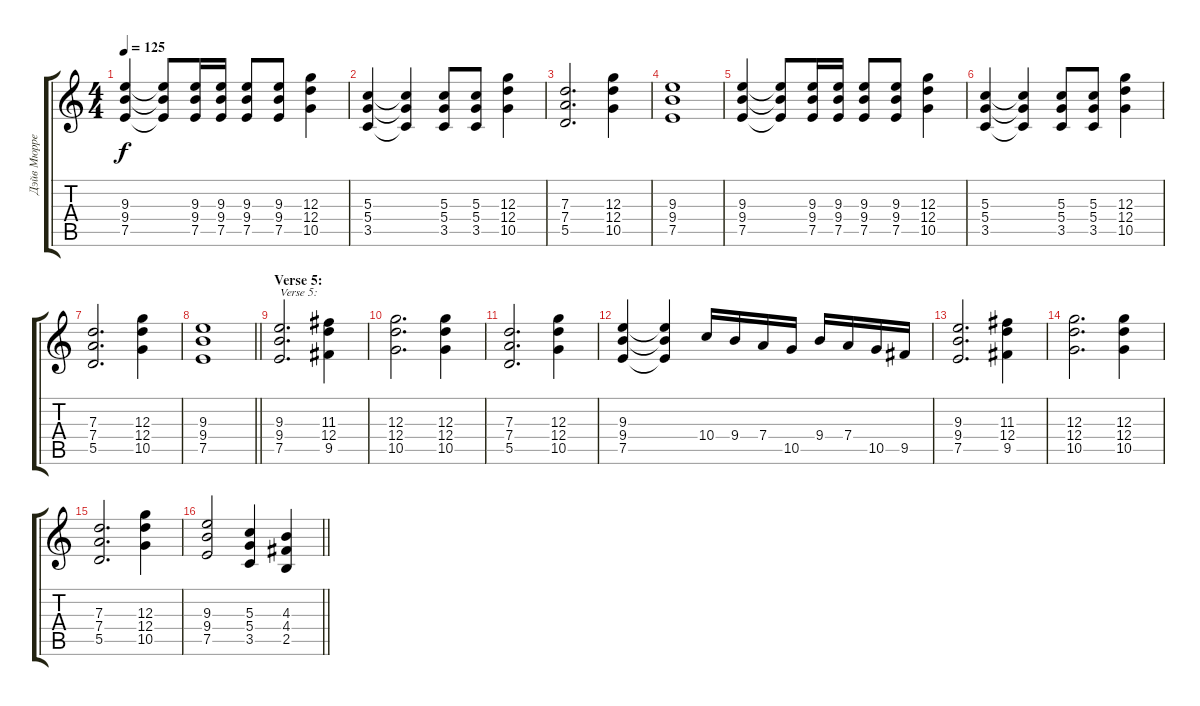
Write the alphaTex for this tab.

\track ("Дэйв Мюррей" "Дэйв Мюрре") {instrument electricguitarclean}
\staff {score tabs}
\tuning (E4 B3 G3 D3 A2 E2) {hide}
\ts (4 4)
\tempo 125
\clef g2
\ks c
(9.3 9.4 7.5).4{dy f} (9.3{t} 9.4{t} 7.5{t}).8 (9.3 9.4 7.5).16 (9.3 9.4 7.5).16 (9.3 9.4 7.5).8 (9.3 9.4 7.5).8 (12.3 12.4 10.5).4 |
(5.3 5.4 3.5).4 (5.3{t} 5.4{t} 3.5{t}).4 (5.3 5.4 3.5).8 (5.3 5.4 3.5).8 (12.3 12.4 10.5).4 |
(7.3 7.4 5.5).2{d} (12.3 12.4 10.5).4 |
(9.3 9.4 7.5).1 |
(9.3 9.4 7.5).4 (9.3{t} 9.4{t} 7.5{t}).8 (9.3 9.4 7.5).16 (9.3 9.4 7.5).16 (9.3 9.4 7.5).8 (9.3 9.4 7.5).8 (12.3 12.4 10.5).4 |
(5.3 5.4 3.5).4 (5.3{t} 5.4{t} 3.5{t}).4 (5.3 5.4 3.5).8 (5.3 5.4 3.5).8 (12.3 12.4 10.5).4 |
(7.3 7.4 5.5).2{d} (12.3 12.4 10.5).4 |
\barLineRight lightlight
(9.3 9.4 7.5).1 |
\section ("" "Verse 5:")
(9.3 9.4 7.5).2{d txt "Verse 5:"} (11.3 12.4 9.5).4 |
(12.3 12.4 10.5).2{d} (12.3 12.4 10.5).4 |
(7.3 7.4 5.5).2{d} (12.3 12.4 10.5).4 |
(9.3 9.4 7.5).4 (9.3{t} 9.4{t} 7.5{t}).4 10.4.16 9.4.16 7.4.16 10.5.16 9.4.16 7.4.16 10.5.16 9.5.16 |
(9.3 9.4 7.5).2{d} (11.3 12.4 9.5).4 |
(12.3 12.4 10.5).2{d} (12.3 12.4 10.5).4 |
(7.3 7.4 5.5).2{d} (12.3 12.4 10.5).4 |
\barLineRight lightlight
(9.3 9.4 7.5).2 (5.3 5.4 3.5).4 (4.3 4.4 2.5).4
